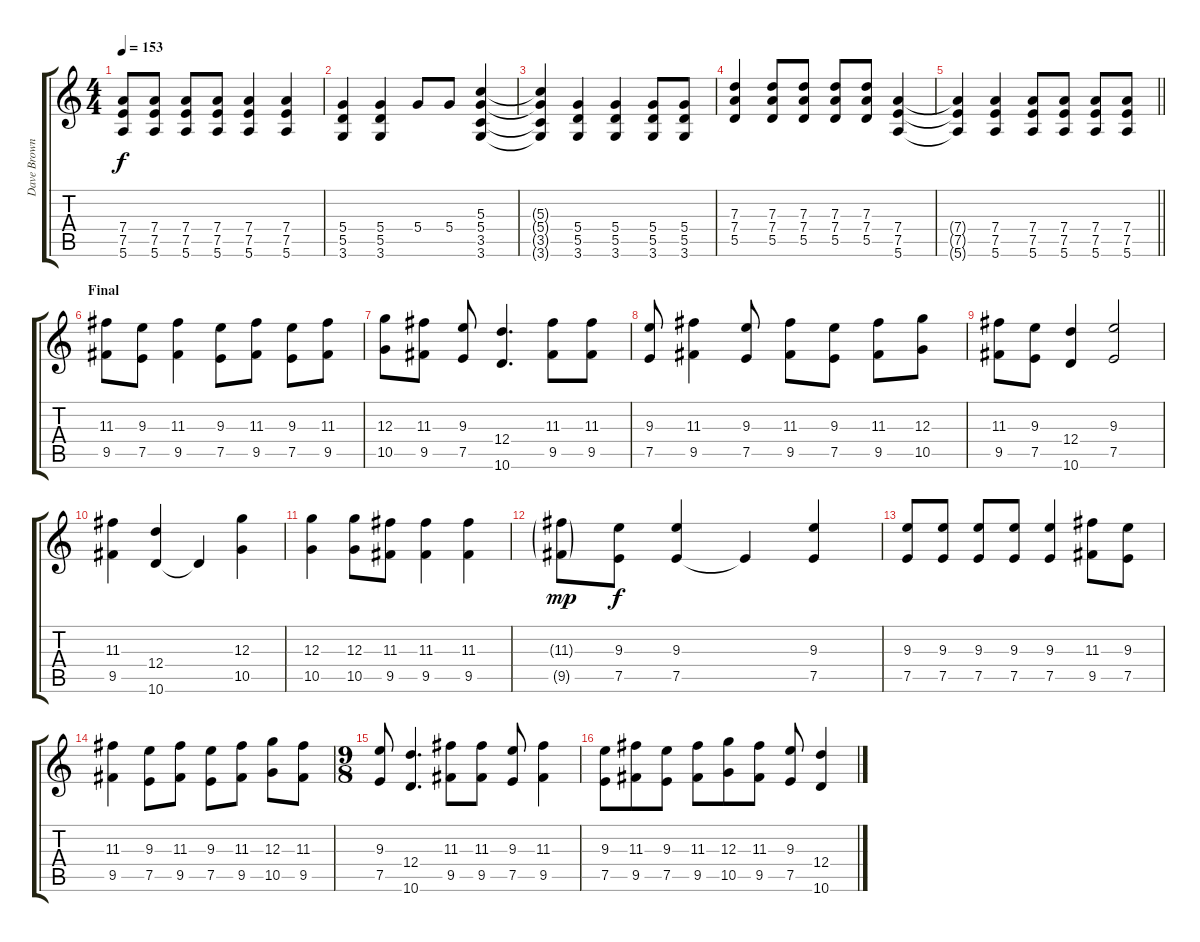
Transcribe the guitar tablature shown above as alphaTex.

\track ("Dave Brownsound" "Dave Brown") {instrument distortionguitar}
\staff {score tabs}
\tuning (E4 B3 G3 D3 A2 E2) {hide}
\ts (4 4)
\tempo 153
\clef g2
\ks c
(7.4 7.5 5.6).8{dy f} (7.4 7.5 5.6).8 (7.4 7.5 5.6).8 (7.4 7.5 5.6).8 (7.4 7.5 5.6).4 (7.4 7.5 5.6).4 |
(5.4 5.5 3.6).4 (5.4 5.5 3.6).4 5.4.8 5.4.8 (5.3 5.4 3.5 3.6).4 |
(5.3{t} 5.4{t} 3.5{t} 3.6{t}).4 (5.4 5.5 3.6).4 (5.4 5.5 3.6).4 (5.4 5.5 3.6).8 (5.4 5.5 3.6).8 |
(7.3 7.4 5.5).4 (7.3 7.4 5.5).8 (7.3 7.4 5.5).8 (7.3 7.4 5.5).8 (7.3 7.4 5.5).8 (7.4 7.5 5.6).4 |
\barLineRight lightlight
(7.4{t} 7.5{t} 5.6{t}).4 (7.4 7.5 5.6).4 (7.4 7.5 5.6).8 (7.4 7.5 5.6).8 (7.4 7.5 5.6).8 (7.4 7.5 5.6).8 |
\section ("" "Final")
(11.3 9.5).8 (9.3 7.5).8 (11.3 9.5).4 (9.3 7.5).8 (11.3 9.5).8 (9.3 7.5).8 (11.3 9.5).8 |
(12.3 10.5).8 (11.3 9.5).8 (9.3 7.5).8 (12.4 10.6).4{d} (11.3 9.5).8 (11.3 9.5).8 |
(9.3 7.5).8 (11.3 9.5).4 (9.3 7.5).8 (11.3 9.5).8 (9.3 7.5).8 (11.3 9.5).8 (12.3 10.5).8 |
(11.3 9.5).8 (9.3 7.5).8 (12.4 10.6).4 (9.3 7.5).2 |
(11.3 9.5).4 (12.4 10.6).4 10.6{t}.4 (12.3 10.5).4 |
(12.3 10.5).4 (12.3 10.5).8 (11.3 9.5).8 (11.3 9.5).4 (11.3 9.5).4 |
(11.3{g} 9.5{g}).8{dy mp} (9.3 7.5).8{dy f} (9.3 7.5).4 7.5{t}.4 (9.3 7.5).4 |
(9.3 7.5).8 (9.3 7.5).8 (9.3 7.5).8 (9.3 7.5).8 (9.3 7.5).4 (11.3 9.5).8 (9.3 7.5).8 |
(11.3 9.5).4 (9.3 7.5).8 (11.3 9.5).8 (9.3 7.5).8 (11.3 9.5).8 (12.3 10.5).8 (11.3 9.5).8 |
\ts (9 8)
(9.3 7.5).8 (12.4 10.6).4{d} (11.3 9.5).8 (11.3 9.5).8 (9.3 7.5).8 (11.3 9.5).4 |
(9.3 7.5).8 (11.3 9.5).8 (9.3 7.5).8 (11.3 9.5).8 (12.3 10.5).8 (11.3 9.5).8 (9.3 7.5).8 (12.4 10.6).4
